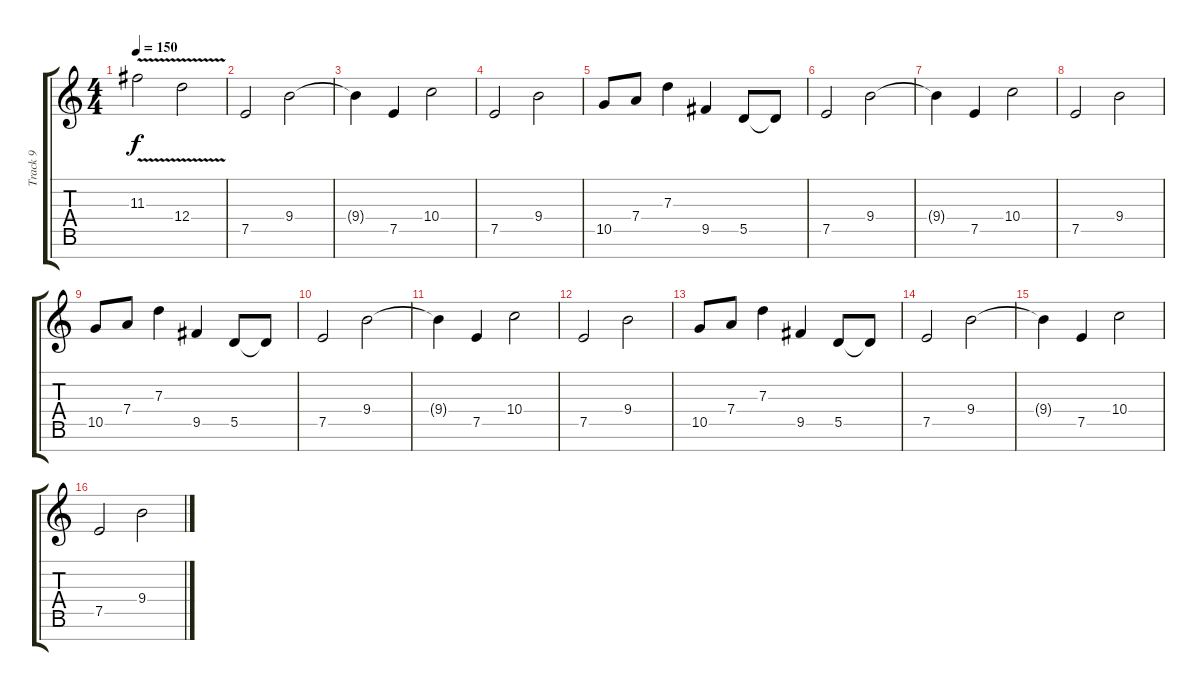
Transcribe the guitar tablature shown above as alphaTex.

\track ("Track 9" "Track 9") {instrument distortionguitar}
\staff {score tabs}
\tuning (E4 B3 G3 D3 A2 E2 B1) {hide}
\ts (4 4)
\tempo 150
\clef g2
\ks c
11.3{v}.2{dy f} 12.4{v}.2 |
7.5.2 9.4.2 |
9.4{t}.4 7.5.4 10.4.2 |
7.5.2 9.4.2 |
10.5.8 7.4.8 7.3.4 9.5.4 5.5.8 5.5{t}.8 |
7.5.2 9.4.2 |
9.4{t}.4 7.5.4 10.4.2 |
7.5.2 9.4.2 |
10.5.8 7.4.8 7.3.4 9.5.4 5.5.8 5.5{t}.8 |
7.5.2 9.4.2 |
9.4{t}.4 7.5.4 10.4.2 |
7.5.2 9.4.2 |
10.5.8 7.4.8 7.3.4 9.5.4 5.5.8 5.5{t}.8 |
7.5.2 9.4.2 |
9.4{t}.4 7.5.4 10.4.2 |
7.5.2 9.4.2
